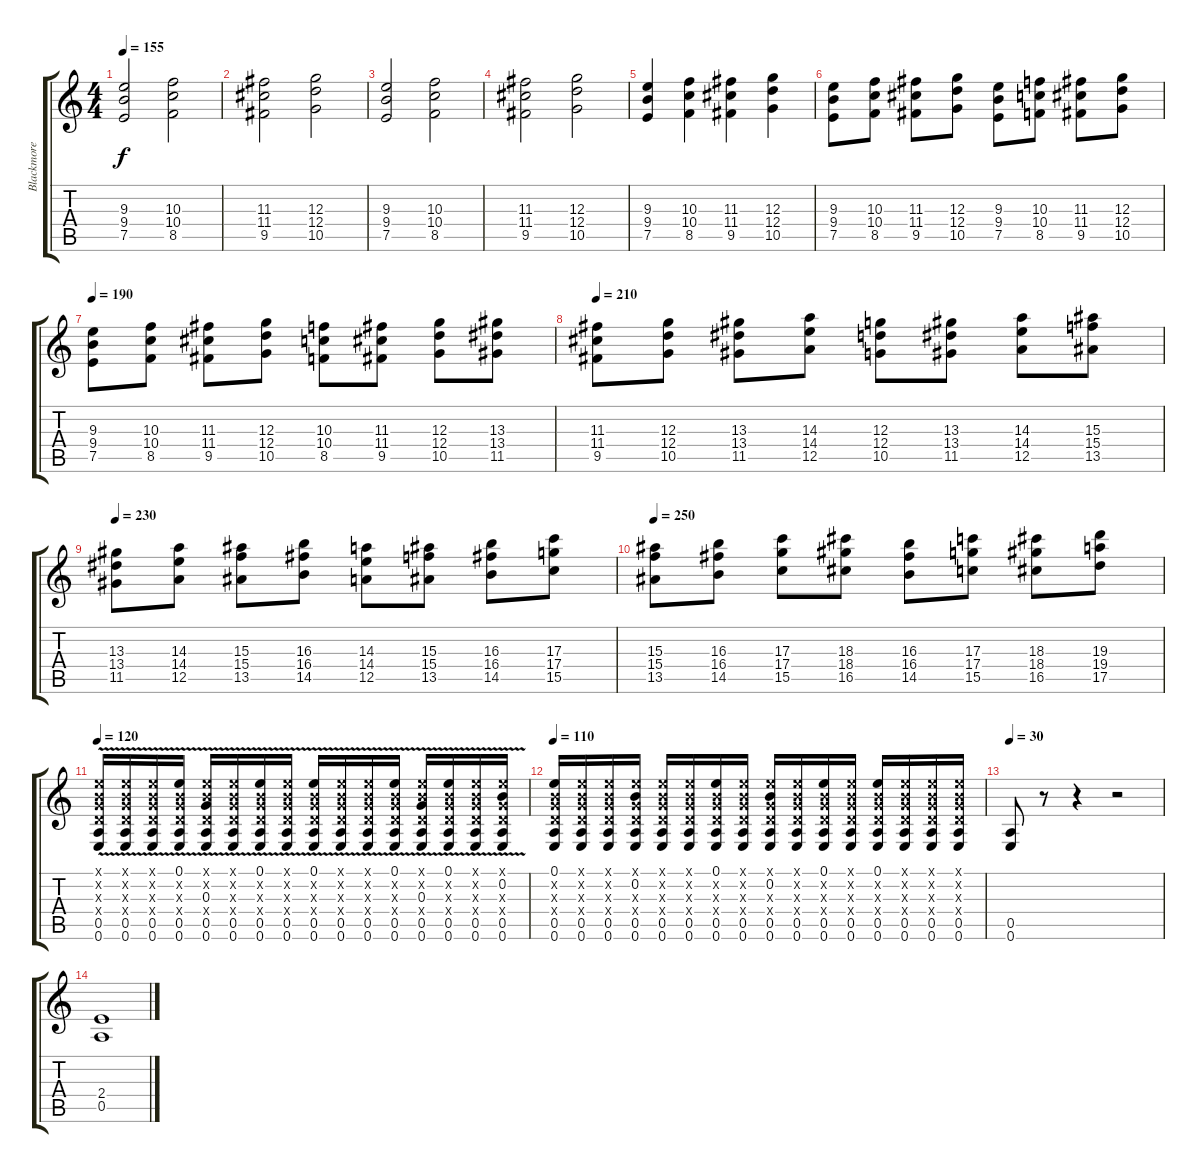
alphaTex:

\track ("Blackmore" "Blackmore") {instrument overdrivenguitar}
\staff {score tabs}
\tuning (E4 B3 G3 D3 A2 E2) {hide}
\ts (4 4)
\tempo 155
\clef g2
\ks c
(9.3 9.4 7.5).2{dy f} (10.3 10.4 8.5).2 |
(11.3 11.4 9.5).2 (12.3 12.4 10.5).2 |
(9.3 9.4 7.5).2 (10.3 10.4 8.5).2 |
(11.3 11.4 9.5).2 (12.3 12.4 10.5).2 |
(9.3 9.4 7.5).4 (10.3 10.4 8.5).4 (11.3 11.4 9.5).4 (12.3 12.4 10.5).4 |
(9.3 9.4 7.5).8 (10.3 10.4 8.5).8 (11.3 11.4 9.5).8 (12.3 12.4 10.5).8 (9.3 9.4 7.5).8 (10.3 10.4 8.5).8 (11.3 11.4 9.5).8 (12.3 12.4 10.5).8 |
\tempo 190
(9.3 9.4 7.5).8 (10.3 10.4 8.5).8 (11.3 11.4 9.5).8 (12.3 12.4 10.5).8 (10.3 10.4 8.5).8 (11.3 11.4 9.5).8 (12.3 12.4 10.5).8 (13.3 13.4 11.5).8 |
\tempo 210
(11.3 11.4 9.5).8 (12.3 12.4 10.5).8 (13.3 13.4 11.5).8 (14.3 14.4 12.5).8 (12.3 12.4 10.5).8 (13.3 13.4 11.5).8 (14.3 14.4 12.5).8 (15.3 15.4 13.5).8 |
\tempo 230
(13.3 13.4 11.5).8 (14.3 14.4 12.5).8 (15.3 15.4 13.5).8 (16.3 16.4 14.5).8 (14.3 14.4 12.5).8 (15.3 15.4 13.5).8 (16.3 16.4 14.5).8 (17.3 17.4 15.5).8 |
\tempo 250
(15.3 15.4 13.5).8 (16.3 16.4 14.5).8 (17.3 17.4 15.5).8 (18.3 18.4 16.5).8 (16.3 16.4 14.5).8 (17.3 17.4 15.5).8 (18.3 18.4 16.5).8 (19.3 19.4 17.5).8 |
\tempo 120
(0.1{v x} 0.2{v x} 0.3{v x} 0.4{v x} 0.5{v} 0.6{v}).16{volume 10} (0.1{v x} 0.2{v x} 0.3{v x} 0.4{v x} 0.5{v} 0.6{v}).16 (0.1{v x} 0.2{v x} 0.3{v x} 0.4{v x} 0.5{v} 0.6{v}).16 (0.1{v} 0.2{v x} 0.3{v x} 0.4{v x} 0.5{v} 0.6{v}).16 (0.1{v x} 0.2{v x} 0.3{v} 0.4{v x} 0.5{v} 0.6{v}).16 (0.1{v x} 0.2{v x} 0.3{v x} 0.4{v x} 0.5{v} 0.6{v}).16 (0.1{v} 0.2{v x} 0.3{v x} 0.4{v x} 0.5{v} 0.6{v}).16 (0.1{v x} 0.2{v x} 0.3{v x} 0.4{v x} 0.5{v} 0.6{v}).16 (0.1{v} 0.2{v x} 0.3{v x} 0.4{v x} 0.5{v} 0.6{v}).16 (0.1{v x} 0.2{v x} 0.3{v x} 0.4{v x} 0.5{v} 0.6{v}).16 (0.1{v x} 0.2{v x} 0.3{v x} 0.4{v x} 0.5{v} 0.6{v}).16 (0.1{v} 0.2{v x} 0.3{v x} 0.4{v x} 0.5{v} 0.6{v}).16 (0.1{v x} 0.2{v x} 0.3{v} 0.4{v x} 0.5{v} 0.6{v}).16 (0.1{v} 0.2{v x} 0.3{v x} 0.4{v x} 0.5{v} 0.6{v}).16 (0.1{v x} 0.2{v x} 0.3{v x} 0.4{v x} 0.5{v} 0.6{v}).16 (0.1{v x} 0.2{v} 0.3{v x} 0.4{v x} 0.5{v} 0.6{v}).16 |
\tempo 110
(0.1 0.2{x} 0.3{x} 0.4{x} 0.5 0.6).16 (0.1{x} 0.2{x} 0.3{x} 0.4{x} 0.5 0.6).16 (0.1{x} 0.2{x} 0.3{x} 0.4{x} 0.5 0.6).16 (0.1{x} 0.2 0.3{x} 0.4{x} 0.5 0.6).16 (0.1{x} 0.2{x} 0.3{x} 0.4{x} 0.5 0.6).16 (0.1{x} 0.2{x} 0.3{x} 0.4{x} 0.5 0.6).16 (0.1 0.2{x} 0.3{x} 0.4{x} 0.5 0.6).16 (0.1{x} 0.2{x} 0.3{x} 0.4{x} 0.5 0.6).16 (0.1{x} 0.2 0.3{x} 0.4{x} 0.5 0.6).16 (0.1{x} 0.2{x} 0.3{x} 0.4{x} 0.5 0.6).16 (0.1 0.2{x} 0.3{x} 0.4{x} 0.5 0.6).16 (0.1{x} 0.2{x} 0.3{x} 0.4{x} 0.5 0.6).16 (0.1 0.2{x} 0.3{x} 0.4{x} 0.5 0.6).16 (0.1{x} 0.2{x} 0.3{x} 0.4{x} 0.5 0.6).16 (0.1{x} 0.2{x} 0.3{x} 0.4{x} 0.5 0.6).16 (0.1{x} 0.2{x} 0.3{x} 0.4{x} 0.5 0.6).16 |
\tempo 30
(0.5 0.6).8 r.8 r.4 r.2 |
(2.4 0.5).1
